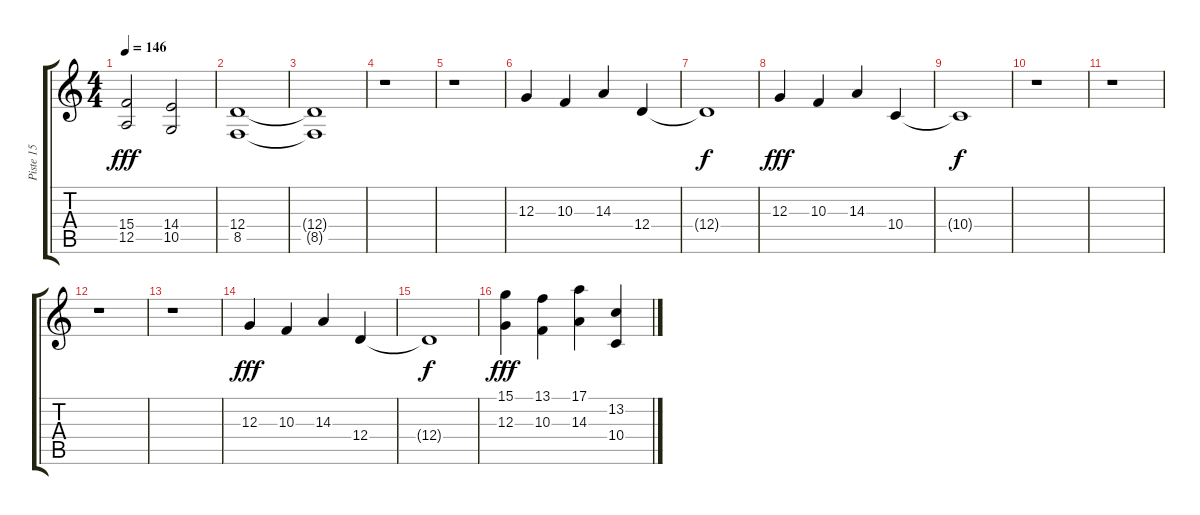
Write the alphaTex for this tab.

\track ("Piste 15" "Piste 15") {instrument trumpet}
\staff {score tabs}
\tuning (E4 B3 G3 D3 A2 D2) {hide}
\ts (4 4)
\tempo 146
\clef g2
\ks c
(15.4 12.5).2{dy fff} (14.4 10.5).2 |
(12.4 8.5).1 |
(12.4{t} 8.5{t}).1 |
r.1 |
r.1 |
12.3.4 10.3.4 14.3.4 12.4.4 |
12.4{t}.1{dy f} |
12.3.4{dy fff} 10.3.4 14.3.4 10.4.4 |
10.4{t}.1{dy f} |
r.1 |
r.1 |
r.1 |
r.1 |
12.3.4{dy fff} 10.3.4 14.3.4 12.4.4 |
12.4{t}.1{dy f} |
(15.1 12.3).4{dy fff} (13.1 10.3).4 (17.1 14.3).4 (13.2 10.4).4
